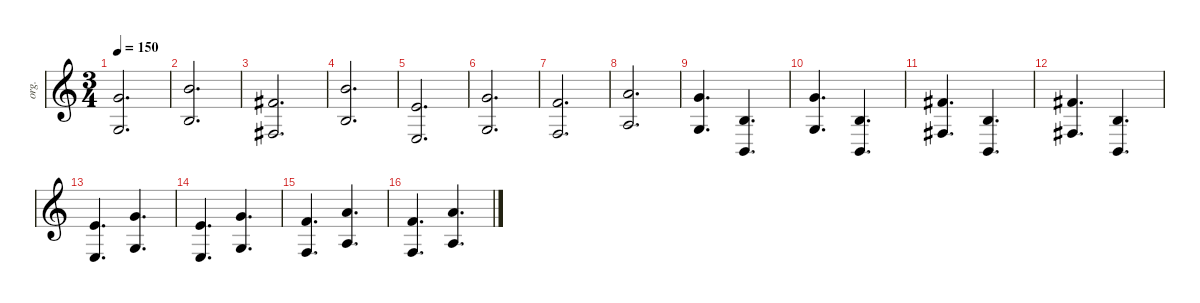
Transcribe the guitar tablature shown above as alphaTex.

\defaultSystemsLayout 4
\hideDynamics
\bracketExtendMode nobrackets
\otherSystemsTrackNameOrientation horizontal
\track ("T. Rogers Keys 1" "org.") {instrument churchorgan}
\staff {score}
\tuning (Db4 Ab3 E3 B2 Gb2 Db2)
\ts (3 4)
\tempo 150
\clef g2
\ks c
(11.2 8.4).2{d dy f beam Up} |
(10.1 7.3).2{d beam Up} |
(10.2{acc #} 7.4{acc #}).2{d beam Up} |
(10.1 7.3).2{d beam Up} |
(8.2 5.4).2{d beam Up} |
(11.2 8.4).2{d beam Up} |
(9.2 6.4).2{d beam Up} |
(8.1 5.3).2{d beam Up} |
(11.2 8.4).4{d beam Up} (7.3 5.5).4{d beam Up} |
(11.2 8.4).4{d beam Up} (7.3 5.5).4{d beam Up} |
(10.2{acc #} 7.4{acc #}).4{d beam Up} (7.3 5.5).4{d beam Up} |
(10.2{acc #} 7.4{acc #}).4{d beam Up} (7.3 5.5).4{d beam Up} |
(8.2 5.4).4{d beam Up} (6.1 3.3).4{d beam Up} |
(8.2 5.4).4{d beam Up} (6.1 3.3).4{d beam Up} |
(9.2 6.4).4{d beam Up} (8.1 5.3).4{d beam Up} |
(9.2 6.4).4{d beam Up} (8.1 5.3).4{d beam Up}
